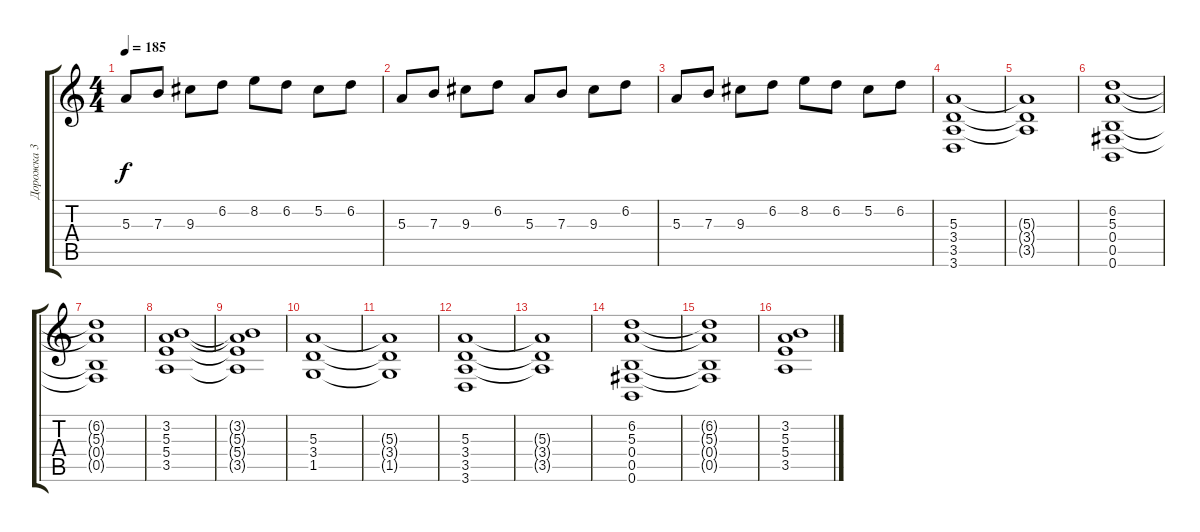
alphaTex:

\track ("Дорожка 3" "Дорожка 3") {instrument distortionguitar}
\staff {score tabs}
\tuning (Db4 Ab3 E3 B2 Gb2 B1) {hide}
\ts (4 4)
\tempo 185
\clef g2
\ks c
5.3.8{dy f} 7.3.8 9.3.8 6.2.8 8.2.8 6.2.8 5.2.8 6.2.8 |
5.3.8 7.3.8 9.3.8 6.2.8 5.3.8 7.3.8 9.3.8 6.2.8 |
5.3.8 7.3.8 9.3.8 6.2.8 8.2.8 6.2.8 5.2.8 6.2.8 |
(5.3 3.4 3.5 3.6).1 |
(5.3{t} 3.4{t} 3.5{t}).1 |
(6.2 5.3 0.4 0.5 0.6).1 |
(6.2{t} 5.3{t} 0.4{t} 0.5{t}).1 |
(3.2 5.3 5.4 3.5).1 |
(3.2{t} 5.3{t} 5.4{t} 3.5{t}).1 |
(5.3 3.4 1.5).1 |
(5.3{t} 3.4{t} 1.5{t}).1 |
(5.3 3.4 3.5 3.6).1 |
(5.3{t} 3.4{t} 3.5{t}).1 |
(6.2 5.3 0.4 0.5 0.6).1 |
(6.2{t} 5.3{t} 0.4{t} 0.5{t}).1 |
(3.2 5.3 5.4 3.5).1
